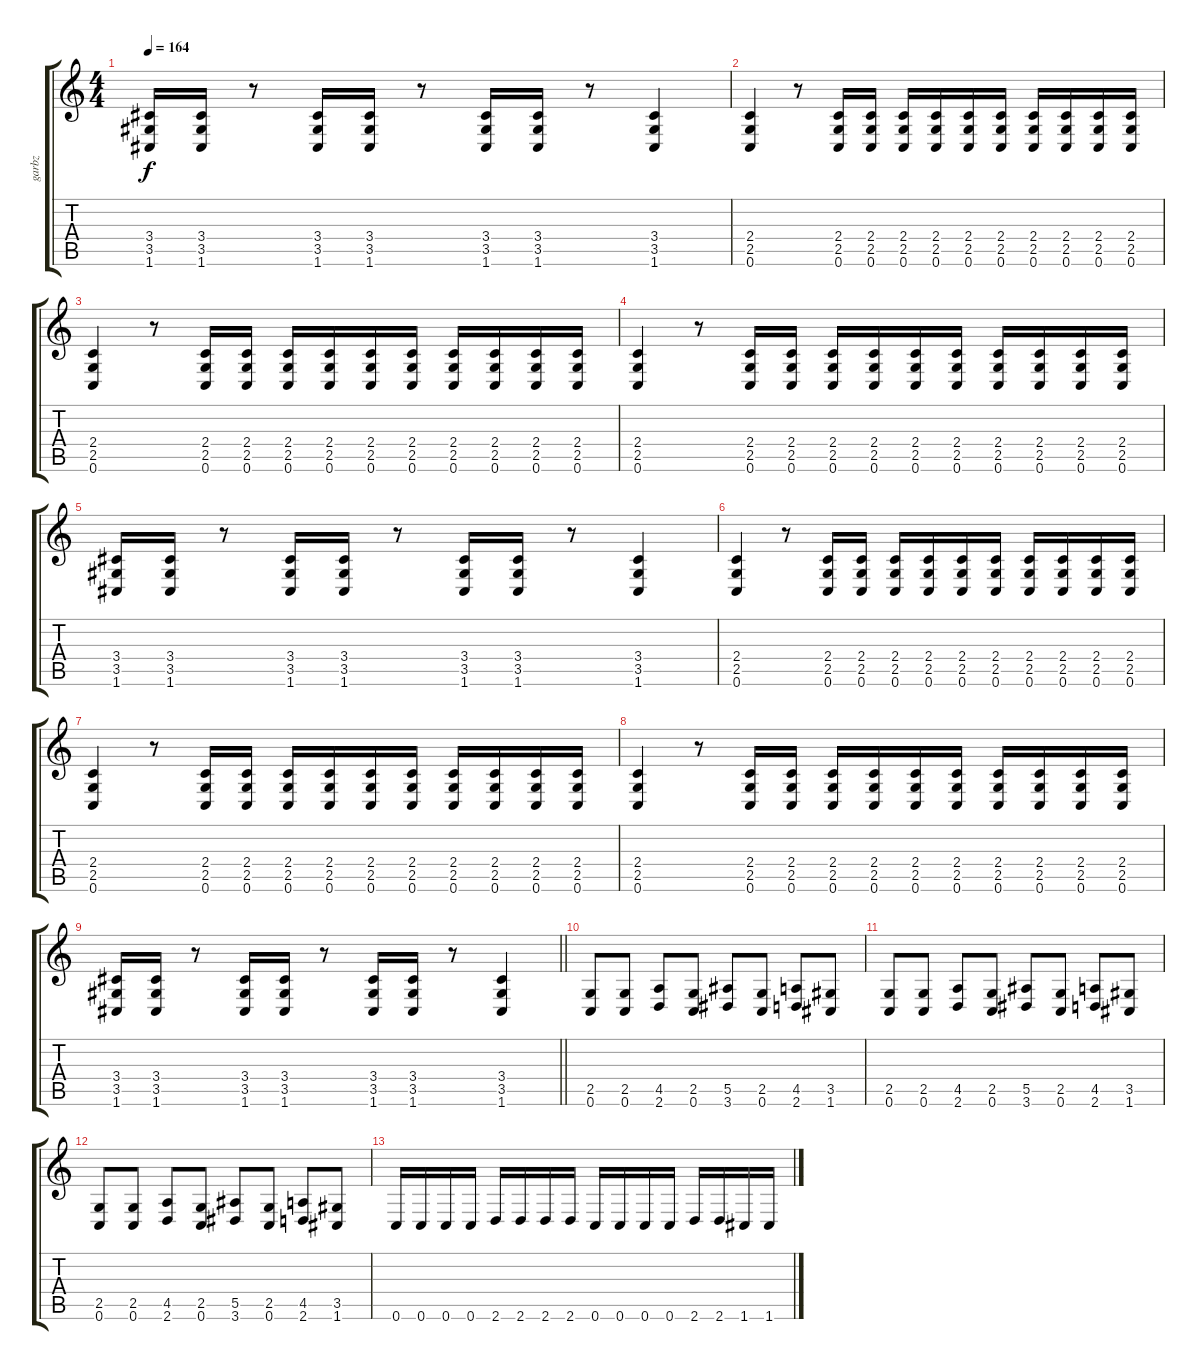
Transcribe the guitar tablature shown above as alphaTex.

\track ("garbz" "garbz") {instrument distortionguitar}
\staff {score tabs}
\tuning (C4 G3 Eb3 Bb2 F2 C2) {hide}
\ts (4 4)
\tempo 164
\clef g2
\ks c
(3.4 3.5 1.6).16{dy f} (3.4 3.5 1.6).16 r.8 (3.4 3.5 1.6).16 (3.4 3.5 1.6).16 r.8 (3.4 3.5 1.6).16 (3.4 3.5 1.6).16 r.8 (3.4 3.5 1.6).4 |
(2.4 2.5 0.6).4 r.8 (2.4 2.5 0.6).16 (2.4 2.5 0.6).16 (2.4 2.5 0.6).16 (2.4 2.5 0.6).16 (2.4 2.5 0.6).16 (2.4 2.5 0.6).16 (2.4 2.5 0.6).16 (2.4 2.5 0.6).16 (2.4 2.5 0.6).16 (2.4 2.5 0.6).16 |
(2.4 2.5 0.6).4 r.8 (2.4 2.5 0.6).16 (2.4 2.5 0.6).16 (2.4 2.5 0.6).16 (2.4 2.5 0.6).16 (2.4 2.5 0.6).16 (2.4 2.5 0.6).16 (2.4 2.5 0.6).16 (2.4 2.5 0.6).16 (2.4 2.5 0.6).16 (2.4 2.5 0.6).16 |
(2.4 2.5 0.6).4 r.8 (2.4 2.5 0.6).16 (2.4 2.5 0.6).16 (2.4 2.5 0.6).16 (2.4 2.5 0.6).16 (2.4 2.5 0.6).16 (2.4 2.5 0.6).16 (2.4 2.5 0.6).16 (2.4 2.5 0.6).16 (2.4 2.5 0.6).16 (2.4 2.5 0.6).16 |
(3.4 3.5 1.6).16 (3.4 3.5 1.6).16 r.8 (3.4 3.5 1.6).16 (3.4 3.5 1.6).16 r.8 (3.4 3.5 1.6).16 (3.4 3.5 1.6).16 r.8 (3.4 3.5 1.6).4 |
(2.4 2.5 0.6).4 r.8 (2.4 2.5 0.6).16 (2.4 2.5 0.6).16 (2.4 2.5 0.6).16 (2.4 2.5 0.6).16 (2.4 2.5 0.6).16 (2.4 2.5 0.6).16 (2.4 2.5 0.6).16 (2.4 2.5 0.6).16 (2.4 2.5 0.6).16 (2.4 2.5 0.6).16 |
(2.4 2.5 0.6).4 r.8 (2.4 2.5 0.6).16 (2.4 2.5 0.6).16 (2.4 2.5 0.6).16 (2.4 2.5 0.6).16 (2.4 2.5 0.6).16 (2.4 2.5 0.6).16 (2.4 2.5 0.6).16 (2.4 2.5 0.6).16 (2.4 2.5 0.6).16 (2.4 2.5 0.6).16 |
(2.4 2.5 0.6).4 r.8 (2.4 2.5 0.6).16 (2.4 2.5 0.6).16 (2.4 2.5 0.6).16 (2.4 2.5 0.6).16 (2.4 2.5 0.6).16 (2.4 2.5 0.6).16 (2.4 2.5 0.6).16 (2.4 2.5 0.6).16 (2.4 2.5 0.6).16 (2.4 2.5 0.6).16 |
\barLineRight lightlight
(3.4 3.5 1.6).16 (3.4 3.5 1.6).16 r.8 (3.4 3.5 1.6).16 (3.4 3.5 1.6).16 r.8 (3.4 3.5 1.6).16 (3.4 3.5 1.6).16 r.8 (3.4 3.5 1.6).4 |
(2.5 0.6).8 (2.5 0.6).8 (4.5 2.6).8 (2.5 0.6).8 (5.5 3.6).8 (2.5 0.6).8 (4.5 2.6).8 (3.5 1.6).8 |
(2.5 0.6).8 (2.5 0.6).8 (4.5 2.6).8 (2.5 0.6).8 (5.5 3.6).8 (2.5 0.6).8 (4.5 2.6).8 (3.5 1.6).8 |
(2.5 0.6).8 (2.5 0.6).8 (4.5 2.6).8 (2.5 0.6).8 (5.5 3.6).8 (2.5 0.6).8 (4.5 2.6).8 (3.5 1.6).8 |
0.6.16 0.6.16 0.6.16 0.6.16 2.6.16 2.6.16 2.6.16 2.6.16 0.6.16 0.6.16 0.6.16 0.6.16 2.6.16 2.6.16 1.6.16 1.6.16
